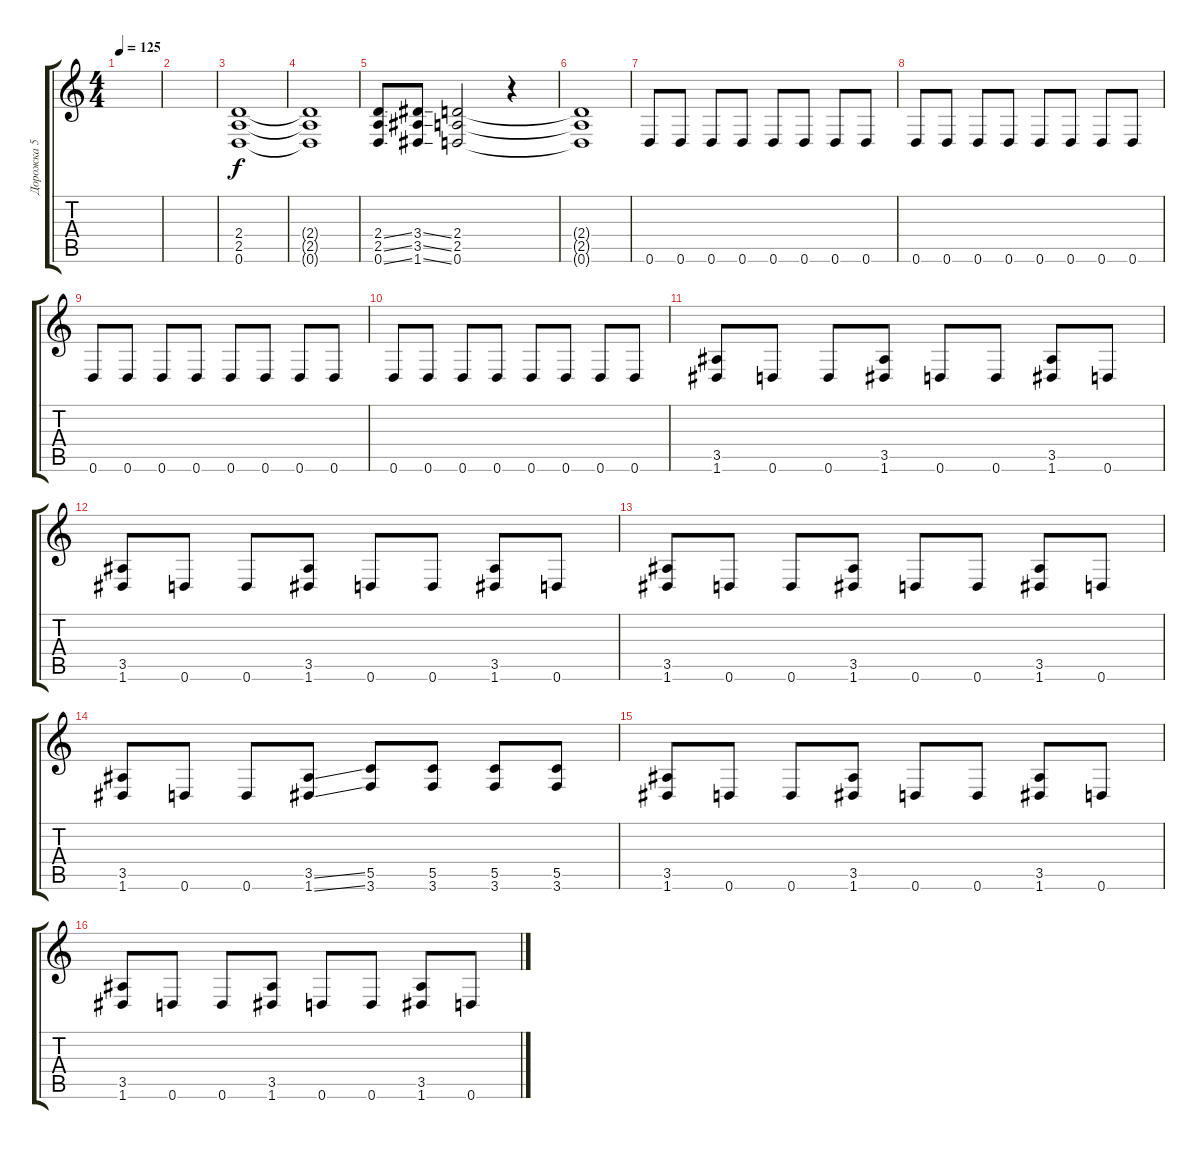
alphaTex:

\track ("Дорожка 5" "Дорожка 5") {instrument distortionguitar}
\staff {score tabs}
\tuning (D4 A3 F3 C3 G2 D2) {hide}
\ts (4 4)
\tempo 125
\clef g2
\ks c
|
|
(2.4 2.5 0.6).1 |
(2.4{t} 2.5{t} 0.6{t}).1 |
(2.4{ss} 2.5{ss} 0.6{ss}).8 (3.4{ss} 3.5{ss} 1.6{ss}).8 (2.4 2.5 0.6).2 r.4 |
(2.4{t} 2.5{t} 0.6{t}).1 |
0.6.8 0.6.8 0.6.8 0.6.8 0.6.8 0.6.8 0.6.8 0.6.8 |
0.6.8 0.6.8 0.6.8 0.6.8 0.6.8 0.6.8 0.6.8 0.6.8 |
0.6.8 0.6.8 0.6.8 0.6.8 0.6.8 0.6.8 0.6.8 0.6.8 |
0.6.8 0.6.8 0.6.8 0.6.8 0.6.8 0.6.8 0.6.8 0.6.8 |
(3.5 1.6).8 0.6.8 0.6.8 (3.5 1.6).8 0.6.8 0.6.8 (3.5 1.6).8 0.6.8 |
(3.5 1.6).8 0.6.8 0.6.8 (3.5 1.6).8 0.6.8 0.6.8 (3.5 1.6).8 0.6.8 |
(3.5 1.6).8 0.6.8 0.6.8 (3.5 1.6).8 0.6.8 0.6.8 (3.5 1.6).8 0.6.8 |
(3.5 1.6).8 0.6.8 0.6.8 (3.5{ss} 1.6{ss}).8 (5.5 3.6).8 (5.5 3.6).8 (5.5 3.6).8 (5.5 3.6).8 |
(3.5 1.6).8 0.6.8 0.6.8 (3.5 1.6).8 0.6.8 0.6.8 (3.5 1.6).8 0.6.8 |
(3.5 1.6).8 0.6.8 0.6.8 (3.5 1.6).8 0.6.8 0.6.8 (3.5 1.6).8 0.6.8
